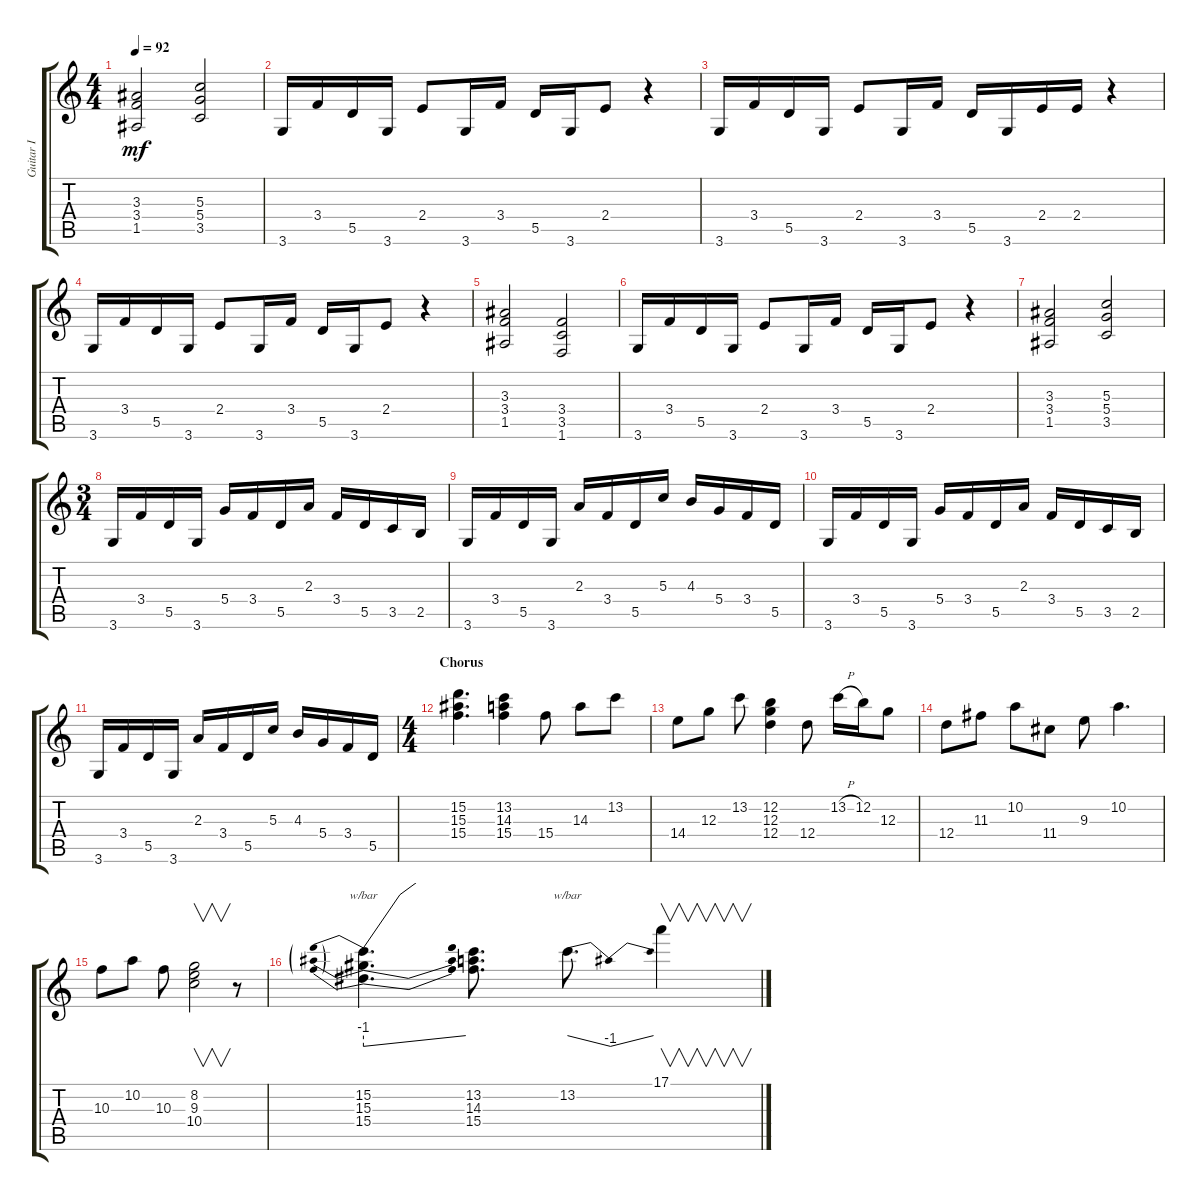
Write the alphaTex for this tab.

\track ("Guitar I" "Guitar I") {instrument overdrivenguitar}
\staff {score tabs}
\tuning (E4 B3 G3 D3 A2 E2) {hide}
\ts (4 4)
\tempo 92
\clef g2
\ks c
(3.3 3.4 1.5).2{dy mf} (5.3 5.4 3.5).2 |
3.6.16 3.4.16 5.5.16 3.6.16 2.4.8 3.6.16 3.4.16 5.5.16 3.6.16 2.4.8 r.4 |
3.6.16 3.4.16 5.5.16 3.6.16 2.4.8 3.6.16 3.4.16 5.5.16 3.6.16 2.4.16 2.4.16 r.4 |
3.6.16 3.4.16 5.5.16 3.6.16 2.4.8 3.6.16 3.4.16 5.5.16 3.6.16 2.4.8 r.4 |
(3.3 3.4 1.5).2 (3.4 3.5 1.6).2 |
3.6.16 3.4.16 5.5.16 3.6.16 2.4.8 3.6.16 3.4.16 5.5.16 3.6.16 2.4.8 r.4 |
(3.3 3.4 1.5).2 (5.3 5.4 3.5).2 |
\ts (3 4)
3.6.16 3.4.16 5.5.16 3.6.16 5.4.16 3.4.16 5.5.16 2.3.16 3.4.16 5.5.16 3.5.16 2.5.16 |
3.6.16 3.4.16 5.5.16 3.6.16 2.3.16 3.4.16 5.5.16 5.3.16 4.3.16 5.4.16 3.4.16 5.5.16 |
3.6.16 3.4.16 5.5.16 3.6.16 5.4.16 3.4.16 5.5.16 2.3.16 3.4.16 5.5.16 3.5.16 2.5.16 |
3.6.16 3.4.16 5.5.16 3.6.16 2.3.16 3.4.16 5.5.16 5.3.16 4.3.16 5.4.16 3.4.16 5.5.16 |
\ts (4 4)
\section ("" "Chorus")
(15.2 15.3 15.4).4{d} (13.2 14.3 15.4).4 15.4.8 14.3.8 13.2.8 |
14.4.8 12.3.8 13.2.8 (12.2 12.3 12.4).4 12.4.8 13.2{h}.16 12.2.16 12.3.8 |
12.4.8 11.3.8 10.2.8 11.4.8 9.3.8 10.2.4{d} |
10.3.8 10.2.8 10.3.8 (8.2 9.3 10.4).2{v} r.8 |
(15.2 15.3 15.4).4{d tbe (predivedive default 0 -4 60 0)} (13.2 14.3 15.4).8{d} 13.2.8{d tbe (dip default 0 0 30 -4 60 0)} 17.1.4{v}
